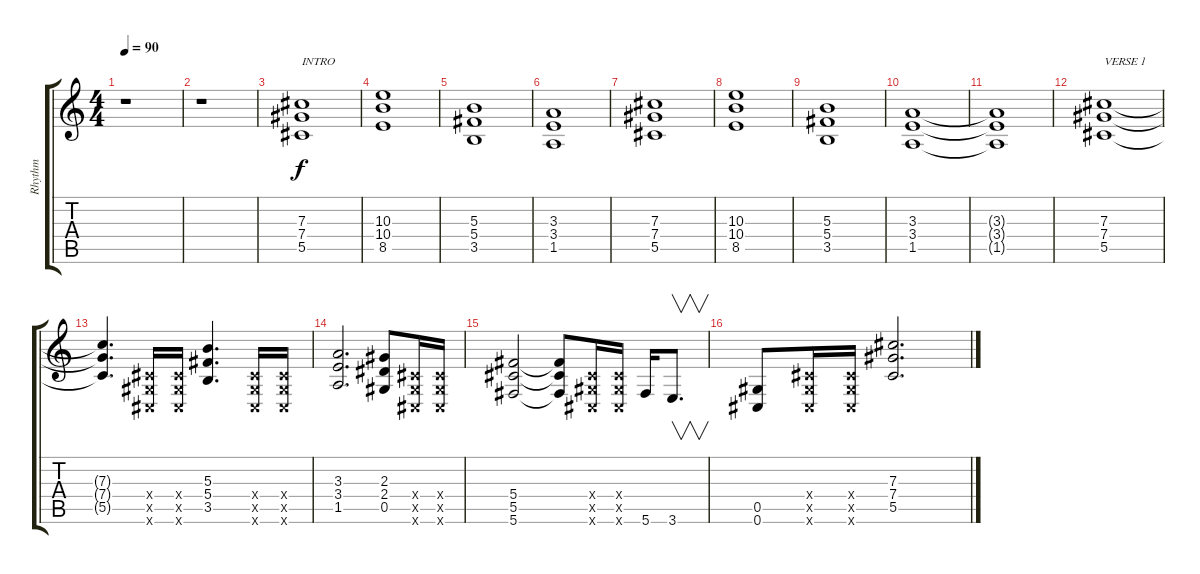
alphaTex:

\track ("Rhythm" "Rhythm") {instrument overdrivenguitar}
\staff {score tabs}
\tuning (Eb4 Bb3 Gb3 Db3 Ab2 Db2) {hide}
\ts (4 4)
\tempo 90
\clef g2
\ks c
r.1{dy f instrument overdrivenguitar} |
r.1 |
(7.3 7.4 5.5).1{txt "INTRO"} |
(10.3 10.4 8.5).1 |
(5.3 5.4 3.5).1 |
(3.3 3.4 1.5).1 |
(7.3 7.4 5.5).1 |
(10.3 10.4 8.5).1 |
(5.3 5.4 3.5).1 |
(3.3 3.4 1.5).1 |
(3.3{t} 3.4{t} 1.5{t}).1 |
(7.3 7.4 5.5).1{txt "VERSE 1"} |
(7.3{t} 7.4{t} 5.5{t}).4{d} (0.4{x} 0.5{x} 0.6{x}).16 (0.4{x} 0.5{x} 0.6{x}).16 (5.3 5.4 3.5).4{d} (0.4{x} 0.5{x} 0.6{x}).16 (0.4{x} 0.5{x} 0.6{x}).16 |
(3.3 3.4 1.5).2{d} (2.3 2.4 0.5).8 (0.4{x} 0.5{x} 0.6{x}).16 (0.4{x} 0.5{x} 0.6{x}).16 |
(5.4 5.5 5.6).2 (5.4{t} 5.5{t} 5.6{t}).8 (0.4{x} 0.5{x} 0.6{x}).16 (0.4{x} 0.5{x} 0.6{x}).16 5.6.16 3.6.8{v d} |
(0.5 0.6).8 (0.4{x} 0.5{x} 0.6{x}).16 (0.4{x} 0.5{x} 0.6{x}).16 (7.3 7.4 5.5).2{d}
